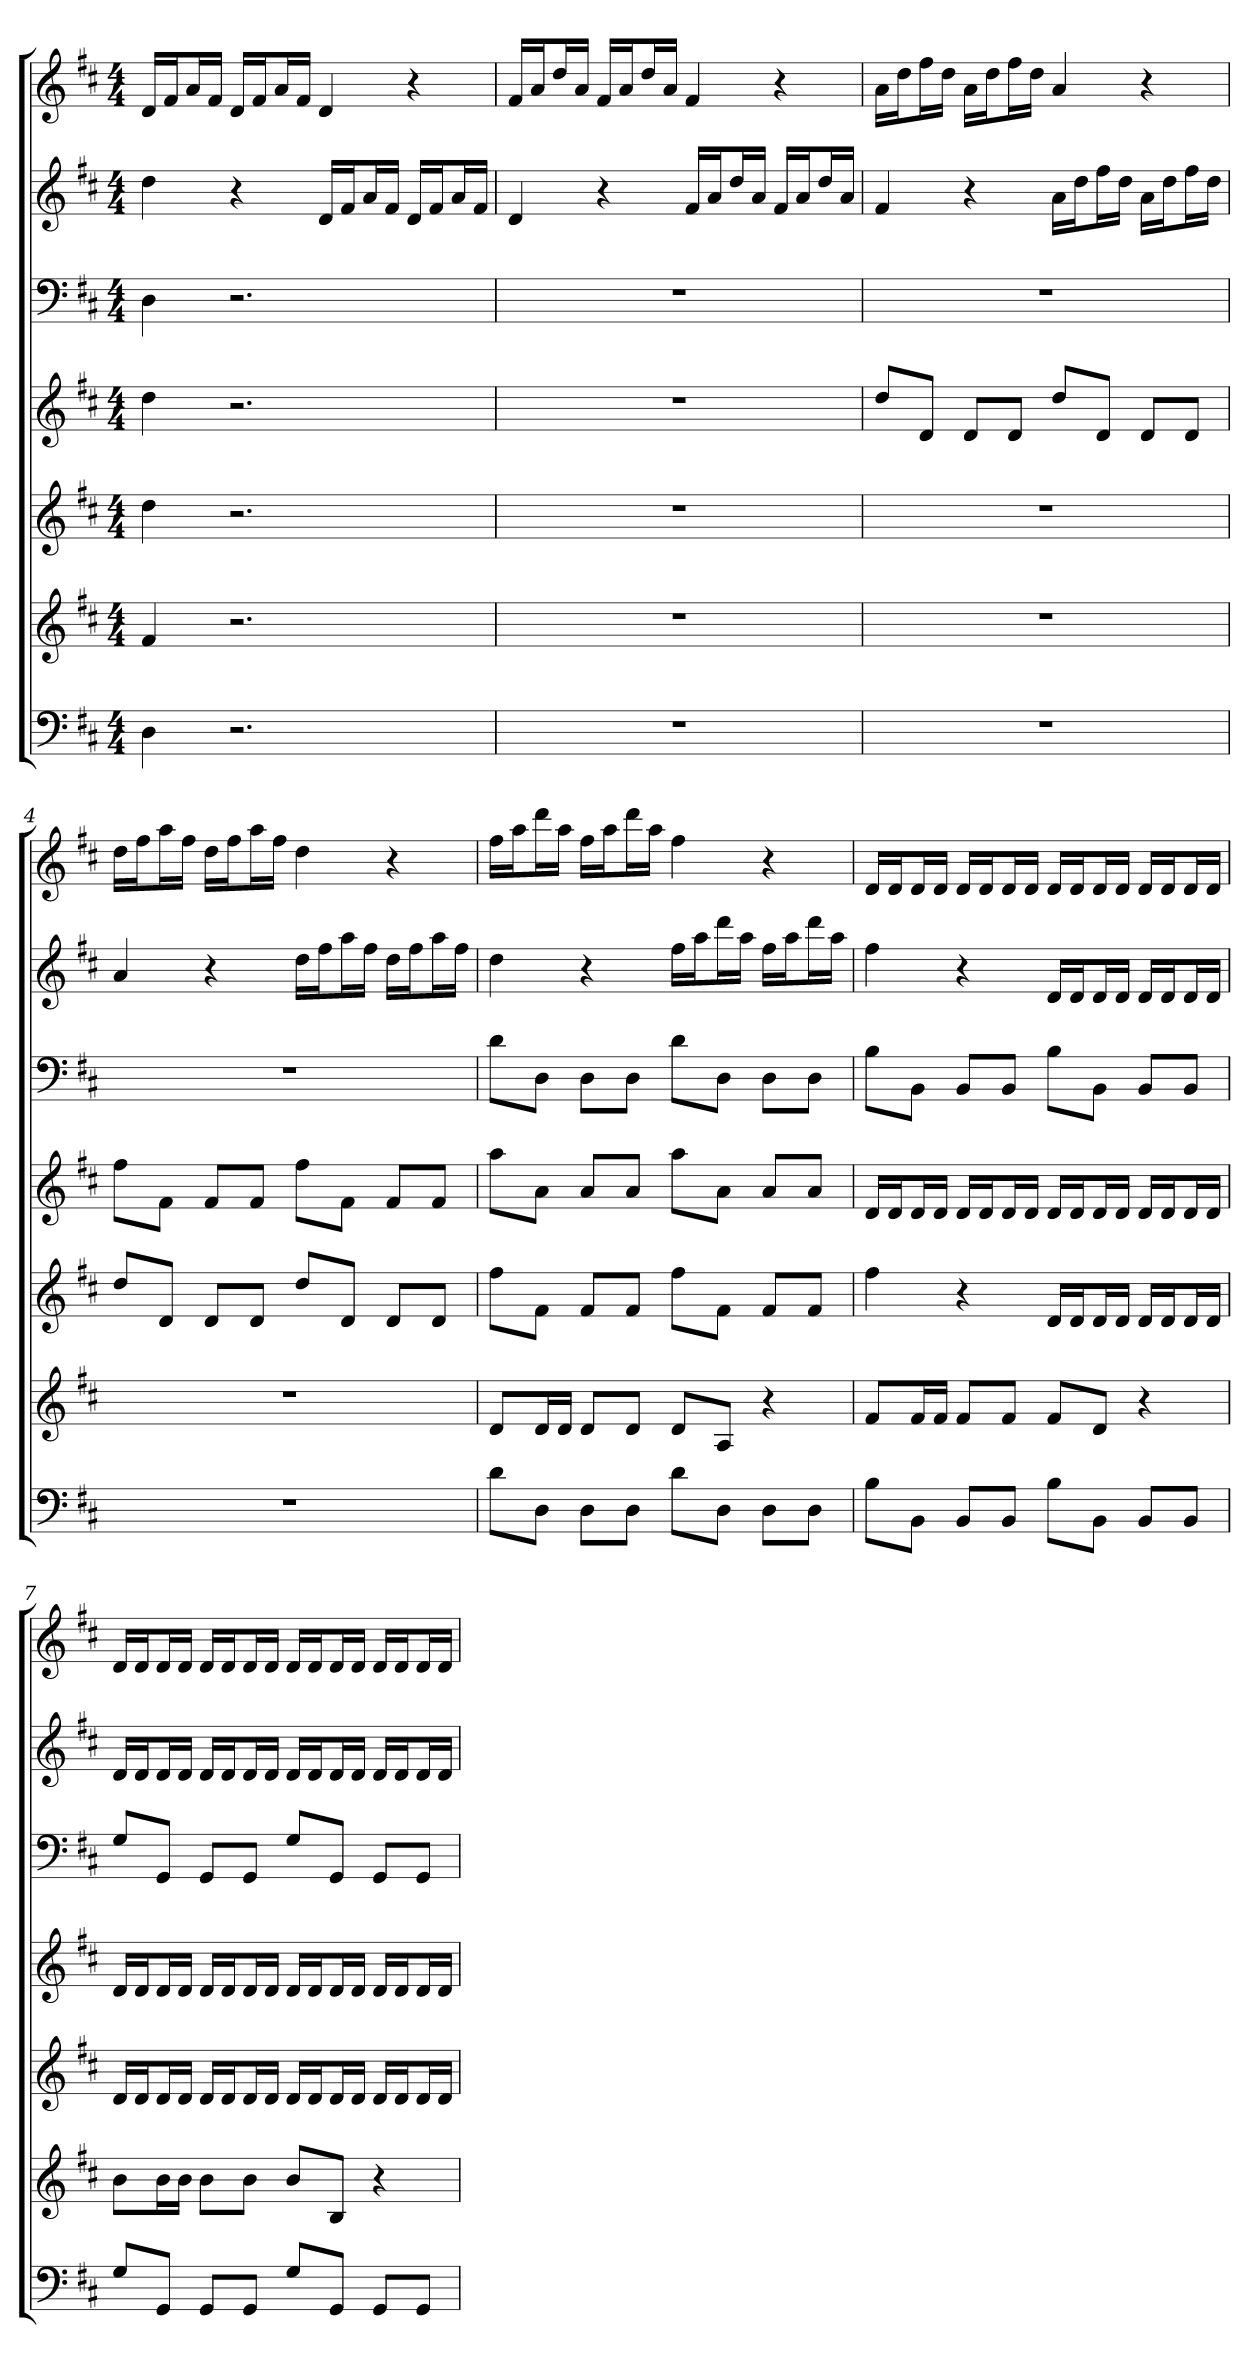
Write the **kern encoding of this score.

**kern	**kern	**kern	**kern	**kern	**kern	**kern
*part7	*part6	*part5	*part4	*part3	*part2	*part1
*staff7	*staff6	*staff5	*staff4	*staff3	*staff2	*staff1
*k[f#c#]	*k[f#c#]	*k[f#c#]	*k[f#c#]	*k[f#c#]	*k[f#c#]	*k[f#c#]
*D:	*D:	*D:	*D:	*D:	*D:	*D:
*M4/4	*M4/4	*M4/4	*M4/4	*M4/4	*M4/4	*M4/4
=1	=1	=1	=1	=1	=1	=1
4D	4f#	4dd	4dd	4D	4dd	16dLL
.	.	.	.	.	.	16f#J
.	.	.	.	.	.	16aL
.	.	.	.	.	.	16f#JJ
2.r	2.r	2.r	2.r	2.r	4r	16dLL
.	.	.	.	.	.	16f#J
.	.	.	.	.	.	16aL
.	.	.	.	.	.	16f#JJ
.	.	.	.	.	16dLL	4d
.	.	.	.	.	16f#J	.
.	.	.	.	.	16aL	.
.	.	.	.	.	16f#JJ	.
.	.	.	.	.	16dLL	4r
.	.	.	.	.	16f#J	.
.	.	.	.	.	16aL	.
.	.	.	.	.	16f#JJ	.
=2	=2	=2	=2	=2	=2	=2
1r	1r	1r	1r	1r	4d	16f#LL
.	.	.	.	.	.	16aJ
.	.	.	.	.	.	16ddL
.	.	.	.	.	.	16aJJ
.	.	.	.	.	4r	16f#LL
.	.	.	.	.	.	16aJ
.	.	.	.	.	.	16ddL
.	.	.	.	.	.	16aJJ
.	.	.	.	.	16f#LL	4f#
.	.	.	.	.	16aJ	.
.	.	.	.	.	16ddL	.
.	.	.	.	.	16aJJ	.
.	.	.	.	.	16f#LL	4r
.	.	.	.	.	16aJ	.
.	.	.	.	.	16ddL	.
.	.	.	.	.	16aJJ	.
=3	=3	=3	=3	=3	=3	=3
1r	1r	1r	8ddL	1r	4f#	16aLL
.	.	.	.	.	.	16ddJ
.	.	.	8dJ	.	.	16ff#L
.	.	.	.	.	.	16ddJJ
.	.	.	8dL	.	4r	16aLL
.	.	.	.	.	.	16ddJ
.	.	.	8dJ	.	.	16ff#L
.	.	.	.	.	.	16ddJJ
.	.	.	8ddL	.	16aLL	4a
.	.	.	.	.	16ddJ	.
.	.	.	8dJ	.	16ff#L	.
.	.	.	.	.	16ddJJ	.
.	.	.	8dL	.	16aLL	4r
.	.	.	.	.	16ddJ	.
.	.	.	8dJ	.	16ff#L	.
.	.	.	.	.	16ddJJ	.
=4	=4	=4	=4	=4	=4	=4
1r	1r	8ddL	8ff#L	1r	4a	16ddLL
.	.	.	.	.	.	16ff#J
.	.	8dJ	8f#J	.	.	16aaL
.	.	.	.	.	.	16ff#JJ
.	.	8dL	8f#L	.	4r	16ddLL
.	.	.	.	.	.	16ff#J
.	.	8dJ	8f#J	.	.	16aaL
.	.	.	.	.	.	16ff#JJ
.	.	8ddL	8ff#L	.	16ddLL	4dd
.	.	.	.	.	16ff#J	.
.	.	8dJ	8f#J	.	16aaL	.
.	.	.	.	.	16ff#JJ	.
.	.	8dL	8f#L	.	16ddLL	4r
.	.	.	.	.	16ff#J	.
.	.	8dJ	8f#J	.	16aaL	.
.	.	.	.	.	16ff#JJ	.
=5	=5	=5	=5	=5	=5	=5
8dL	8dL	8ff#L	8aaL	8dL	4dd	16ff#LL
.	.	.	.	.	.	16aaJ
8DJ	16dL	8f#J	8aJ	8DJ	.	16dddL
.	16dJJ	.	.	.	.	16aaJJ
8DL	8dL	8f#L	8aL	8DL	4r	16ff#LL
.	.	.	.	.	.	16aaJ
8DJ	8dJ	8f#J	8aJ	8DJ	.	16dddL
.	.	.	.	.	.	16aaJJ
8dL	8dL	8ff#L	8aaL	8dL	16ff#LL	4ff#
.	.	.	.	.	16aaJ	.
8DJ	8AJ	8f#J	8aJ	8DJ	16dddL	.
.	.	.	.	.	16aaJJ	.
8DL	4r	8f#L	8aL	8DL	16ff#LL	4r
.	.	.	.	.	16aaJ	.
8DJ	.	8f#J	8aJ	8DJ	16dddL	.
.	.	.	.	.	16aaJJ	.
=6	=6	=6	=6	=6	=6	=6
8BL	8f#L	4ff#	16dLL	8BL	4ff#	16dLL
.	.	.	16dJ	.	.	16dJ
8BBJ	16f#L	.	16dL	8BBJ	.	16dL
.	16f#JJ	.	16dJJ	.	.	16dJJ
8BBL	8f#L	4r	16dLL	8BBL	4r	16dLL
.	.	.	16dJ	.	.	16dJ
8BBJ	8f#J	.	16dL	8BBJ	.	16dL
.	.	.	16dJJ	.	.	16dJJ
8BL	8f#L	16dLL	16dLL	8BL	16dLL	16dLL
.	.	16dJ	16dJ	.	16dJ	16dJ
8BBJ	8dJ	16dL	16dL	8BBJ	16dL	16dL
.	.	16dJJ	16dJJ	.	16dJJ	16dJJ
8BBL	4r	16dLL	16dLL	8BBL	16dLL	16dLL
.	.	16dJ	16dJ	.	16dJ	16dJ
8BBJ	.	16dL	16dL	8BBJ	16dL	16dL
.	.	16dJJ	16dJJ	.	16dJJ	16dJJ
=7	=7	=7	=7	=7	=7	=7
8GL	8bL	16dLL	16dLL	8GL	16dLL	16dLL
.	.	16dJ	16dJ	.	16dJ	16dJ
8GGJ	16bL	16dL	16dL	8GGJ	16dL	16dL
.	16bJJ	16dJJ	16dJJ	.	16dJJ	16dJJ
8GGL	8bL	16dLL	16dLL	8GGL	16dLL	16dLL
.	.	16dJ	16dJ	.	16dJ	16dJ
8GGJ	8bJ	16dL	16dL	8GGJ	16dL	16dL
.	.	16dJJ	16dJJ	.	16dJJ	16dJJ
8GL	8bL	16dLL	16dLL	8GL	16dLL	16dLL
.	.	16dJ	16dJ	.	16dJ	16dJ
8GGJ	8BJ	16dL	16dL	8GGJ	16dL	16dL
.	.	16dJJ	16dJJ	.	16dJJ	16dJJ
8GGL	4r	16dLL	16dLL	8GGL	16dLL	16dLL
.	.	16dJ	16dJ	.	16dJ	16dJ
8GGJ	.	16dL	16dL	8GGJ	16dL	16dL
.	.	16dJJ	16dJJ	.	16dJJ	16dJJ
=	=	=	=	=	=	=
*-	*-	*-	*-	*-	*-	*-
